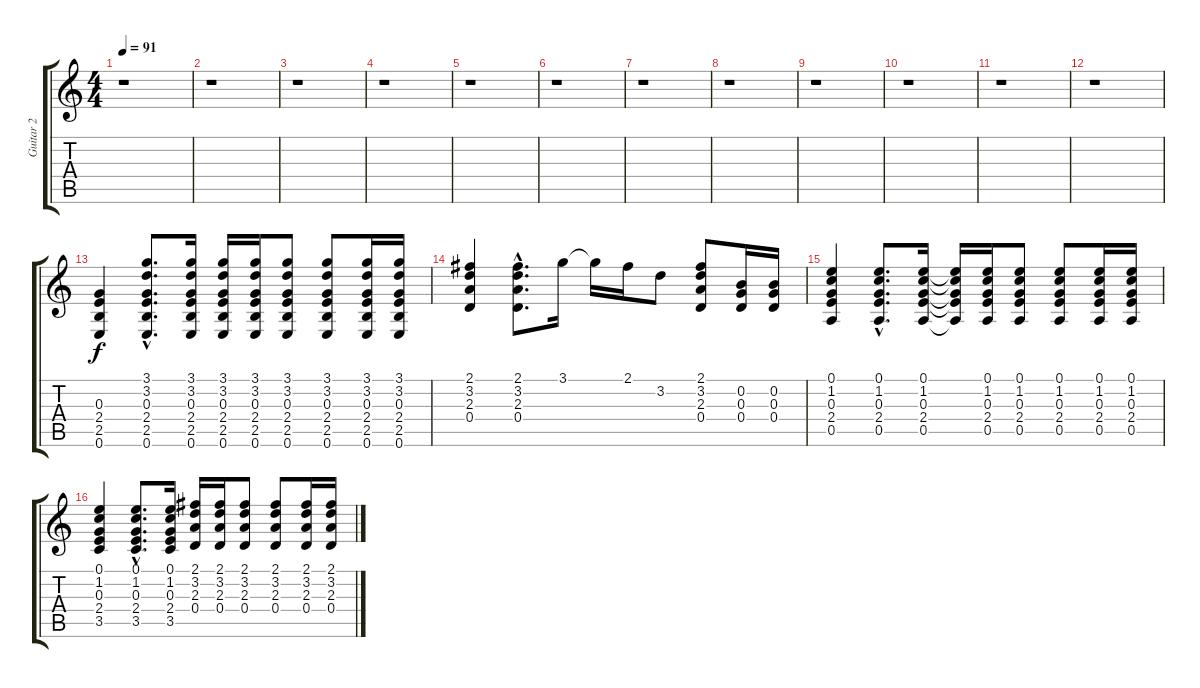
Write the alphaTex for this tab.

\track ("Guitar 2" "Guitar 2") {instrument distortionguitar}
\staff {score tabs}
\tuning (E4 B3 G3 D3 A2 E2) {hide}
\ts (4 4)
\tempo 91
\clef g2
\ks c
r.1{dy f instrument distortionguitar} |
r.1 |
r.1 |
r.1 |
r.1 |
r.1 |
r.1 |
r.1 |
r.1 |
r.1 |
r.1 |
r.1 |
(0.3 2.4 2.5 0.6).4 (3.1{hac} 3.2{hac} 0.3{hac} 2.4{hac} 2.5{hac} 0.6{hac}).8{d} (3.1 3.2 0.3 2.4 2.5 0.6).16 (3.1 3.2 0.3 2.4 2.5 0.6).16 (3.1 3.2 0.3 2.4 2.5 0.6).16 (3.1 3.2 0.3 2.4 2.5 0.6).8 (3.1 3.2 0.3 2.4 2.5 0.6).8 (3.1 3.2 0.3 2.4 2.5 0.6).16 (3.1 3.2 0.3 2.4 2.5 0.6).16 |
(2.1 3.2 2.3 0.4).4 (2.1{hac} 3.2{hac} 2.3{hac} 0.4{hac}).8{d} 3.1.16 3.1{t}.16 2.1.16 3.2.8 (2.1 3.2 2.3 0.4).8 (0.2 0.3 0.4).16 (0.2 0.3 0.4).16 |
(0.1 1.2 0.3 2.4 0.5).4 (0.1{hac} 1.2{hac} 0.3{hac} 2.4{hac} 0.5{hac}).8{d} (0.1 1.2 0.3 2.4 0.5).16 (0.1{t} 1.2{t} 0.3{t} 2.4{t} 0.5{t}).16 (0.1 1.2 0.3 2.4 0.5).16 (0.1 1.2 0.3 2.4 0.5).8 (0.1 1.2 0.3 2.4 0.5).8 (0.1 1.2 0.3 2.4 0.5).16 (0.1 1.2 0.3 2.4 0.5).16 |
(0.1 1.2 0.3 2.4 3.5).4 (0.1{hac} 1.2{hac} 0.3{hac} 2.4{hac} 3.5{hac}).8{d} (0.1 1.2 0.3 2.4 3.5).16 (2.1 3.2 2.3 0.4).16 (2.1 3.2 2.3 0.4).16 (2.1 3.2 2.3 0.4).8 (2.1 3.2 2.3 0.4).8 (2.1 3.2 2.3 0.4).16 (2.1 3.2 2.3 0.4).16
